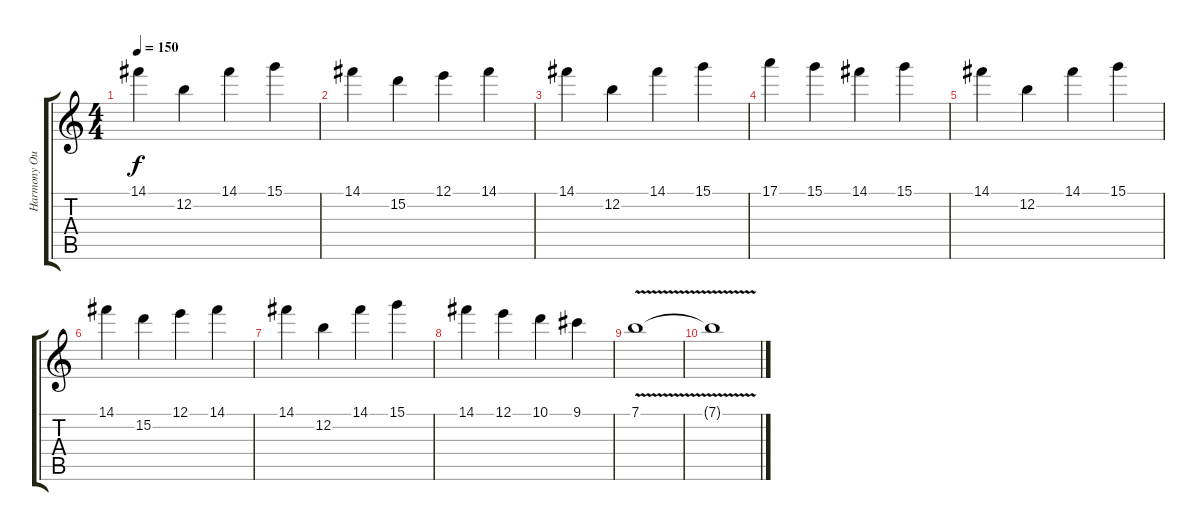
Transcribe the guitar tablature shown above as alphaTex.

\track ("Harmony Outro" "Harmony Ou") {instrument distortionguitar}
\staff {score tabs}
\tuning (E4 B3 G3 D3 E2 B1) {hide}
\ts (4 4)
\tempo 150
\clef g2
\ks c
14.1.4{dy f} 12.2.4 14.1.4 15.1.4 |
14.1.4 15.2.4 12.1.4 14.1.4 |
14.1.4 12.2.4 14.1.4 15.1.4 |
17.1.4 15.1.4 14.1.4 15.1.4 |
14.1.4 12.2.4 14.1.4 15.1.4 |
14.1.4 15.2.4 12.1.4 14.1.4 |
14.1.4 12.2.4 14.1.4 15.1.4 |
14.1.4 12.1.4 10.1.4 9.1.4 |
7.1{v}.1 |
7.1{t}.1
